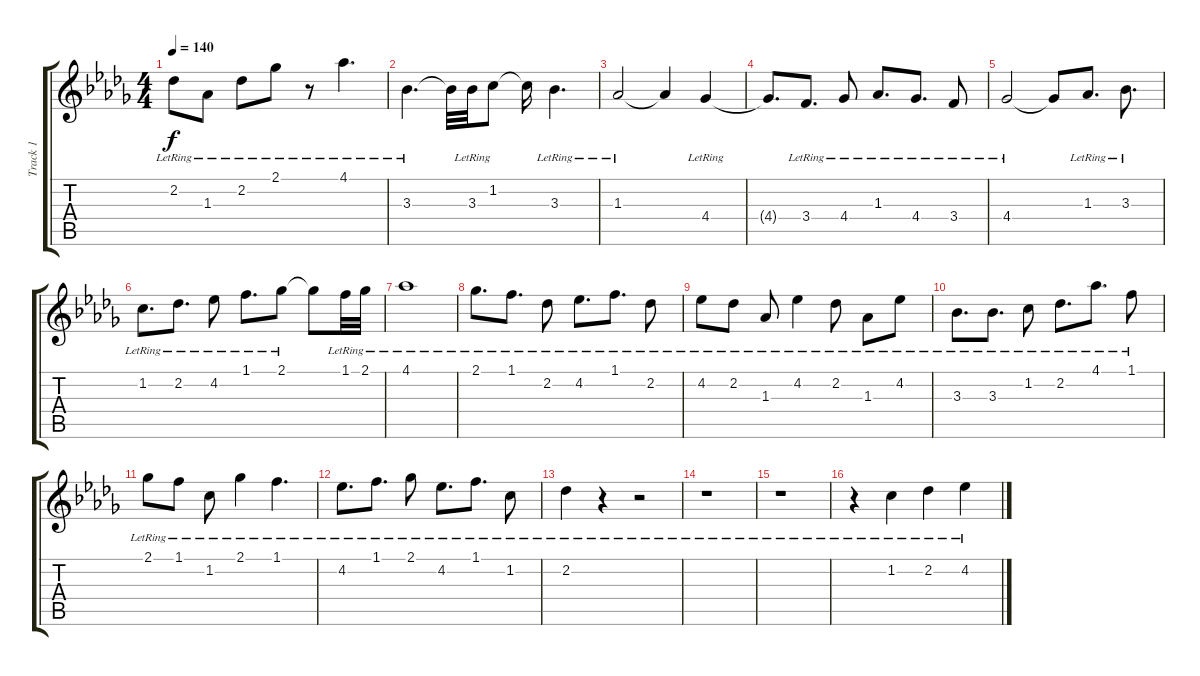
\track ("Track 1" "Track 1") {instrument electricbassfinger}
\staff {score tabs}
\tuning (E4 B3 G3 D3 A2 E2) {hide}
\ts (4 4)
\tempo 140
\clef g2
\ks db
2.2{lr}.8{dy f} 1.3{lr}.8 2.2{lr}.8 2.1{lr}.8 r.8 4.1{lr}.4{d} |
3.3{lr}.4{d} 3.3{t}.32 3.3{lr}.32 1.2{lr}.8 1.2{t}.16 3.3{lr}.4{d} |
1.3{lr}.2 1.3{t}.4 4.4{lr}.4 |
4.4{t}.8{d} 3.4{lr}.8{d} 4.4{lr}.8 1.3{lr}.8{d} 4.4{lr}.8{d} 3.4{lr}.8 |
4.4{lr}.2 4.4{t}.8 1.3{lr}.8{d} 3.3{lr}.8{d} |
1.2{lr}.8{d} 2.2{lr}.8{d} 4.2{lr}.8 1.1{lr}.8{d} 2.1{lr}.8 2.1{t}.8 1.1{lr}.32 2.1{lr}.32 |
4.1{lr}.1 |
2.1{lr}.8{d} 1.1{lr}.8{d} 2.2{lr}.8 4.2{lr}.8{d} 1.1{lr}.8{d} 2.2{lr}.8 |
4.2{lr}.8 2.2{lr}.8 1.3{lr}.8 4.2{lr}.4 2.2{lr}.8 1.3{lr}.8 4.2{lr}.8 |
3.3{lr}.8{d} 3.3{lr}.8{d} 1.2{lr}.8 2.2{lr}.8{d} 4.1{lr}.8{d} 1.1{lr}.8 |
2.1{lr}.8 1.1{lr}.8 1.2{lr}.8 2.1{lr}.4 1.1{lr}.4{d} |
4.2{lr}.8{d} 1.1{lr}.8{d} 2.1{lr}.8 4.2{lr}.8{d} 1.1{lr}.8{d} 1.2{lr}.8 |
2.2{lr}.4 r.4 r.2 |
r.1 |
r.1 |
r.4 1.2{lr}.4 2.2{lr}.4 4.2{lr}.4
